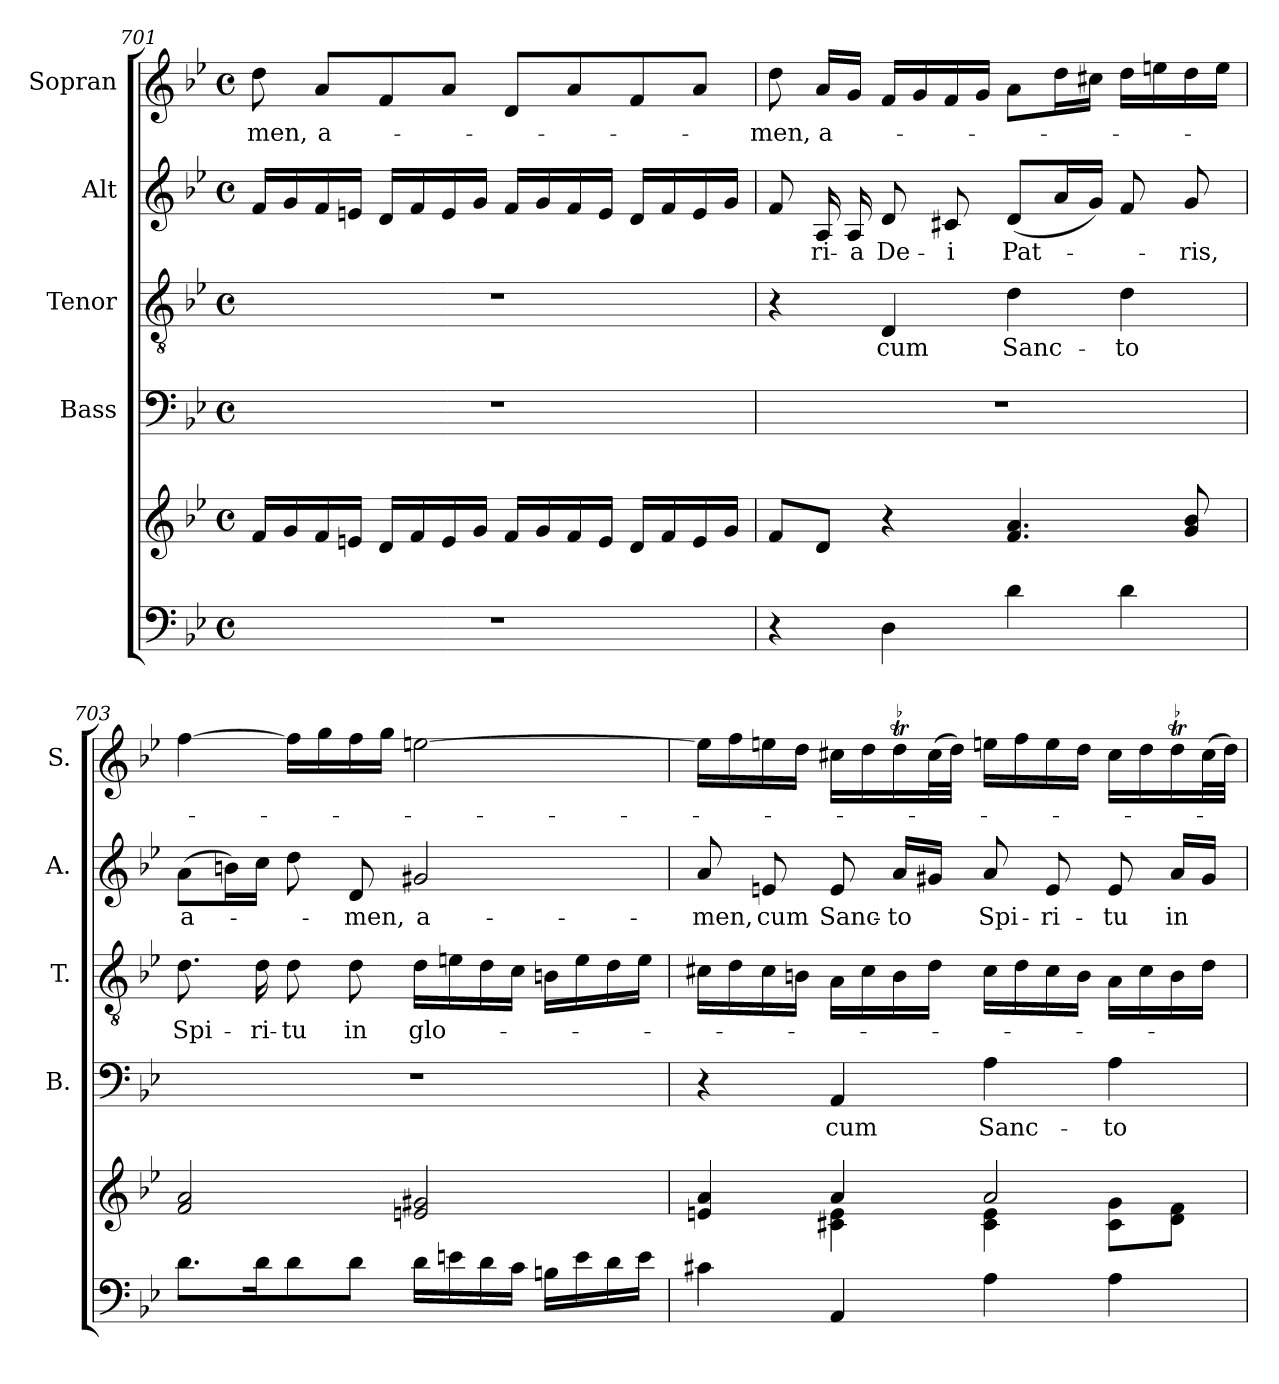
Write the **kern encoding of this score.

**kern	**kern	**kern	**text	**kern	**text	**kern	**text	**kern	**text
*part5	*part5	*part4	*part4	*part3	*part3	*part2	*part2	*part1	*part1
*staff6	*staff5	*staff4	*staff4	*staff3	*staff3	*staff2	*staff2	*staff1	*staff1
*	*	*I"Bass	*	*I"Tenor	*	*I"Alt	*	*I"Sopran	*
*	*	*I'B.	*	*I'T.	*	*I'A.	*	*I'S.	*
*clefF4	*clefG2	*clefF4	*	*clefGv2	*	*clefG2	*	*clefG2	*
*k[b-e-]	*k[b-e-]	*k[b-e-]	*	*k[b-e-]	*	*k[b-e-]	*	*k[b-e-]	*
*B-:	*B-:	*B-:	*	*B-:	*	*B-:	*	*B-:	*
*M4/4	*M4/4	*M4/4	*	*M4/4	*	*M4/4	*	*M4/4	*
*met(c)	*met(c)	*met(c)	*	*met(c)	*	*met(c)	*	*met(c)	*
=701	=701	=701	=701	=701	=701	=701	=701	=701	=701
!	!	!	!	!	!	!	!	!	!LO:LY:b
1r	16f/LL	1r	.	1r	.	16f/LL	.	8dd\	-men,
.	16g/	.	.	.	.	16g/	.	.	.
!	!	!	!	!	!	!	!	!	!LO:LY:b
.	16f/	.	.	.	.	16f/	.	8a/L	a-
.	16en/JJ	.	.	.	.	16en/JJ	.	.	.
.	16d/LL	.	.	.	.	16d/LL	.	8f/	.
.	16f/	.	.	.	.	16f/	.	.	.
.	16e/	.	.	.	.	16e/	.	8a/J	.
.	16g/JJ	.	.	.	.	16g/JJ	.	.	.
.	16f/LL	.	.	.	.	16f/LL	.	8d/L	.
.	16g/	.	.	.	.	16g/	.	.	.
.	16f/	.	.	.	.	16f/	.	8a/	.
.	16e/JJ	.	.	.	.	16e/JJ	.	.	.
.	16d/LL	.	.	.	.	16d/LL	.	8f/	.
.	16f/	.	.	.	.	16f/	.	.	.
.	16e/	.	.	.	.	16e/	.	8a/J	.
.	16g/JJ	.	.	.	.	16g/JJ	.	.	.
=702	=702	=702	=702	=702	=702	=702	=702	=702	=702
!	!	!	!	!	!	!	!	!	!LO:LY:b
4r	8f/L	1r	.	4r	.	8f/	.	8dd\	-men,
!	!	!	!	!	!	!	!LO:LY:b	!	!LO:LY:b
.	8d/J	.	.	.	.	16A/	-ri-	16a/LL	a-
!	!	!	!	!	!	!	!LO:LY:b	!	!
.	.	.	.	.	.	16A/	-a	16g/JJ	.
!	!	!	!	!	!LO:LY:b	!	!LO:LY:b	!	!
4D\	4r	.	.	4D/	cum	8d/	De-	16f/LL	.
.	.	.	.	.	.	.	.	16g/	.
!	!	!	!	!	!	!	!LO:LY:b	!	!
.	.	.	.	.	.	8c#X/	-i	16f/	.
.	.	.	.	.	.	.	.	16g/JJ	.
!	!	!	!	!	!LO:LY:b	!	!LO:LY:b	!	!
4d\	4.f/ 4.a/	.	.	4d\	Sanc-	(<8d/L	Pat-	8a\L	.
.	.	.	.	.	.	16a/L	.	16dd\L	.
.	.	.	.	.	.	16g/JJ)	.	16cc#X\JJ	.
!	!	!	!	!	!LO:LY:b	!	!	!	!
4d\	.	.	.	4d\	-to	8f/	.	16dd\LL	.
.	.	.	.	.	.	.	.	16een\	.
!	!	!	!	!	!	!	!LO:LY:b	!	!
.	8g/ 8b-/	.	.	.	.	8g/	-ris,	16dd\	.
.	.	.	.	.	.	.	.	16ee\JJ	.
!!LO:PB:g=z
=703	=703	=703	=703	=703	=703	=703	=703	=703	=703
!	!	!	!	!	!LO:LY:b	!	!LO:LY:b	!	!
8.d\L	2f/ 2a/	1r	.	8.d\	Spi-	(>8a\L	a-	[4ff\	.
.	.	.	.	.	.	16bn\L)	.	.	.
!	!	!	!	!	!LO:LY:b	!	!	!	!
16d\k	.	.	.	16d\	-ri-	16cc\JJ	.	.	.
!	!	!	!	!	!LO:LY:b	!	!	!	!
8d\	.	.	.	8d\	-tu	8dd\	.	16ff\LL]	.
.	.	.	.	.	.	.	.	16gg\	.
!	!	!	!	!	!LO:LY:b	!	!LO:LY:b	!	!
8d\J	.	.	.	8d\	in	8d/	-men,	16ff\	.
.	.	.	.	.	.	.	.	16gg\JJ	.
!	!	!	!	!	!LO:LY:b	!	!LO:LY:b	!	!
16d\LL	2en/ 2g#X/	.	.	16d\LL	glo-	2g#X/	a-	[2een\	.
16en\	.	.	.	16en\	.	.	.	.	.
16d\	.	.	.	16d\	.	.	.	.	.
16c\JJ	.	.	.	16c\JJ	.	.	.	.	.
16Bn\LL	.	.	.	16Bn\LL	.	.	.	.	.
16e\	.	.	.	16e\	.	.	.	.	.
16d\	.	.	.	16d\	.	.	.	.	.
16e\JJ	.	.	.	16e\JJ	.	.	.	.	.
=704	=704	=704	=704	=704	=704	=704	=704	=704	=704
*	*^	*	*	*	*	*	*	*	*
!	!	!	!	!	!	!	!	!LO:LY:b	!	!
4c#X\	4en/ 4a/	4ryy	4r	.	16c#X\LL	.	8a/	-men,	16ee\LL]	.
.	.	.	.	.	16d\	.	.	.	16ff\	.
!	!	!	!	!	!	!	!	!LO:LY:b	!	!
.	.	.	.	.	16c#\	.	8en/	cum	16een\	.
.	.	.	.	.	16Bn\JJ	.	.	.	16dd\JJ	.
!	!	!	!	!LO:LY:b	!	!	!	!LO:LY:b	!	!
4AA/	4a/	4c#X\ 4e\	4AA/	cum	16A\LL	.	8e/	Sanc-	16cc#X\LL	.
.	.	.	.	.	16c#\	.	.	.	16dd\	.
!	!	!	!	!	!	!	!	!LO:LY:b	!	!
.	.	.	.	.	16B\	.	16a/LL	-to	16ddt\	.
.	.	.	.	.	16d\JJ	.	16g#X/JJ	.	(>32cc#\L	.
.	.	.	.	.	.	.	.	.	32dd\JJJ)	.
!	!	!	!	!LO:LY:b	!	!	!	!LO:LY:b	!	!
4A\	2a/	4c#\ 4e\	4A\	Sanc-	16c#\LL	.	8a/	Spi-	16ee\LL	.
.	.	.	.	.	16d\	.	.	.	16ff\	.
!	!	!	!	!	!	!	!	!LO:LY:b	!	!
.	.	.	.	.	16c#\	.	8e/	-ri-	16ee\	.
.	.	.	.	.	16B\JJ	.	.	.	16dd\JJ	.
!	!	!	!	!LO:LY:b	!	!	!	!LO:LY:b	!	!
4A\	.	8c#\ 8g\L	4A\	-to	16A\LL	.	8e/	-tu	16cc#\LL	.
.	.	.	.	.	16c#\	.	.	.	16dd\	.
!	!	!	!	!	!	!	!	!LO:LY:b	!	!
.	.	8d\ 8f\J	.	.	16B\	.	16a/LL	in	16ddt\	.
.	.	.	.	.	16d\JJ	.	16g#/JJ	.	(>32cc#\L	.
.	.	.	.	.	.	.	.	.	32dd\JJJ)	.
*	*v	*v	*	*	*	*	*	*	*	*
=	=	=	=	=	=	=	=	=	=
*-	*-	*-	*-	*-	*-	*-	*-	*-	*-
